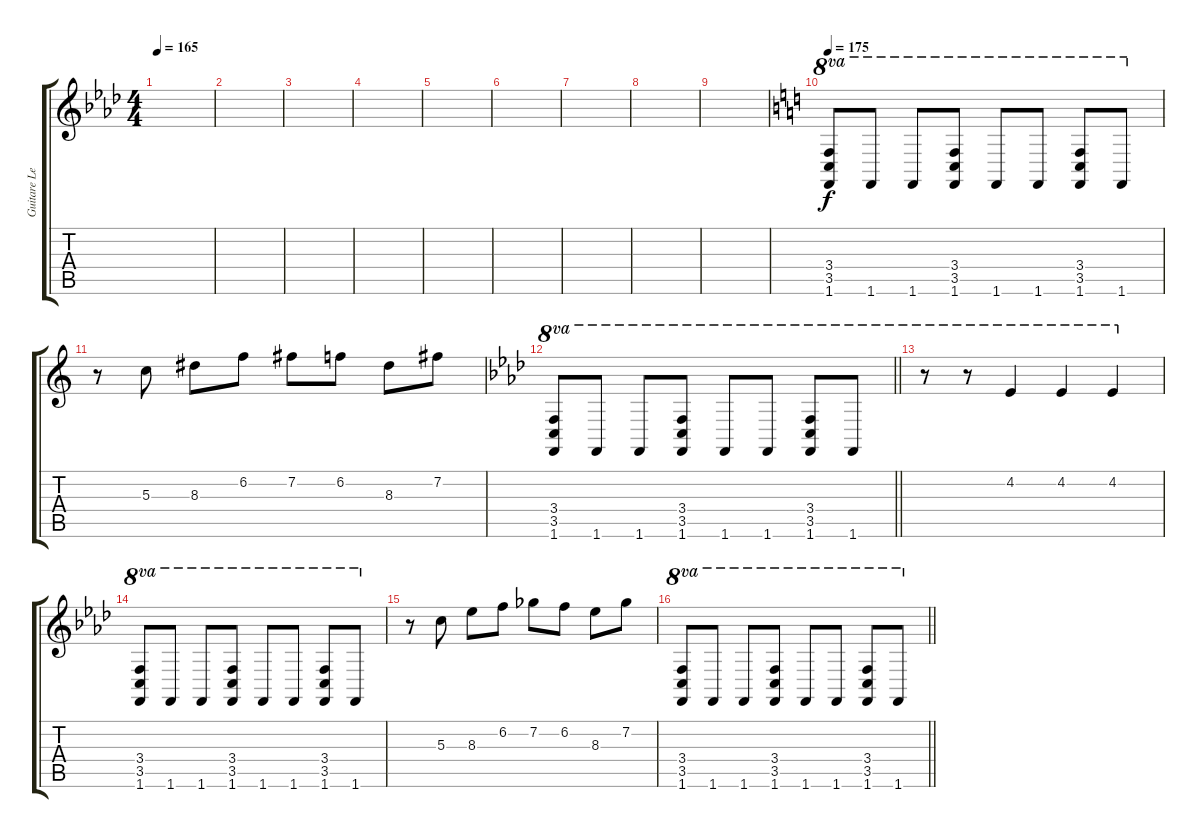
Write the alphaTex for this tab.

\track ("Guitare Lead" "Guitare Le") {instrument distortionguitar}
\staff {score tabs}
\tuning (E4 B3 G3 D3 A2 E2) {hide}
\ts (4 4)
\tempo 165
\clef g2
\ks ab
|
|
|
|
|
|
|
|
|
\tempo 175
\ks c
(3.4 3.5 1.6).8{ot 8va} 1.6.8{ot 8va} 1.6.8{ot 8va} (3.4 3.5 1.6).8{ot 8va} 1.6.8{ot 8va} 1.6.8{ot 8va} (3.4 3.5 1.6).8{ot 8va} 1.6.8{ot 8va} |
r.8 5.3.8 8.3.8 6.2.8 7.2.8 6.2.8 8.3.8 7.2.8 |
\barLineRight lightlight
\ks ab
(3.4 3.5 1.6).8{ot 8va} 1.6.8{ot 8va} 1.6.8{ot 8va} (3.4 3.5 1.6).8{ot 8va} 1.6.8{ot 8va} 1.6.8{ot 8va} (3.4 3.5 1.6).8{ot 8va} 1.6.8{ot 8va} |
r.8{ot 8va} r.8{ot 8va} 4.2.4{ot 8va} 4.2.4{ot 8va} 4.2.4{ot 8va} |
(3.4 3.5 1.6).8{ot 8va} 1.6.8{ot 8va} 1.6.8{ot 8va} (3.4 3.5 1.6).8{ot 8va} 1.6.8{ot 8va} 1.6.8{ot 8va} (3.4 3.5 1.6).8{ot 8va} 1.6.8{ot 8va} |
r.8 5.3.8 8.3.8 6.2.8 7.2.8 6.2.8 8.3.8 7.2.8 |
\barLineRight lightlight
(3.4 3.5 1.6).8{ot 8va} 1.6.8{ot 8va} 1.6.8{ot 8va} (3.4 3.5 1.6).8{ot 8va} 1.6.8{ot 8va} 1.6.8{ot 8va} (3.4 3.5 1.6).8{ot 8va} 1.6.8{ot 8va}
